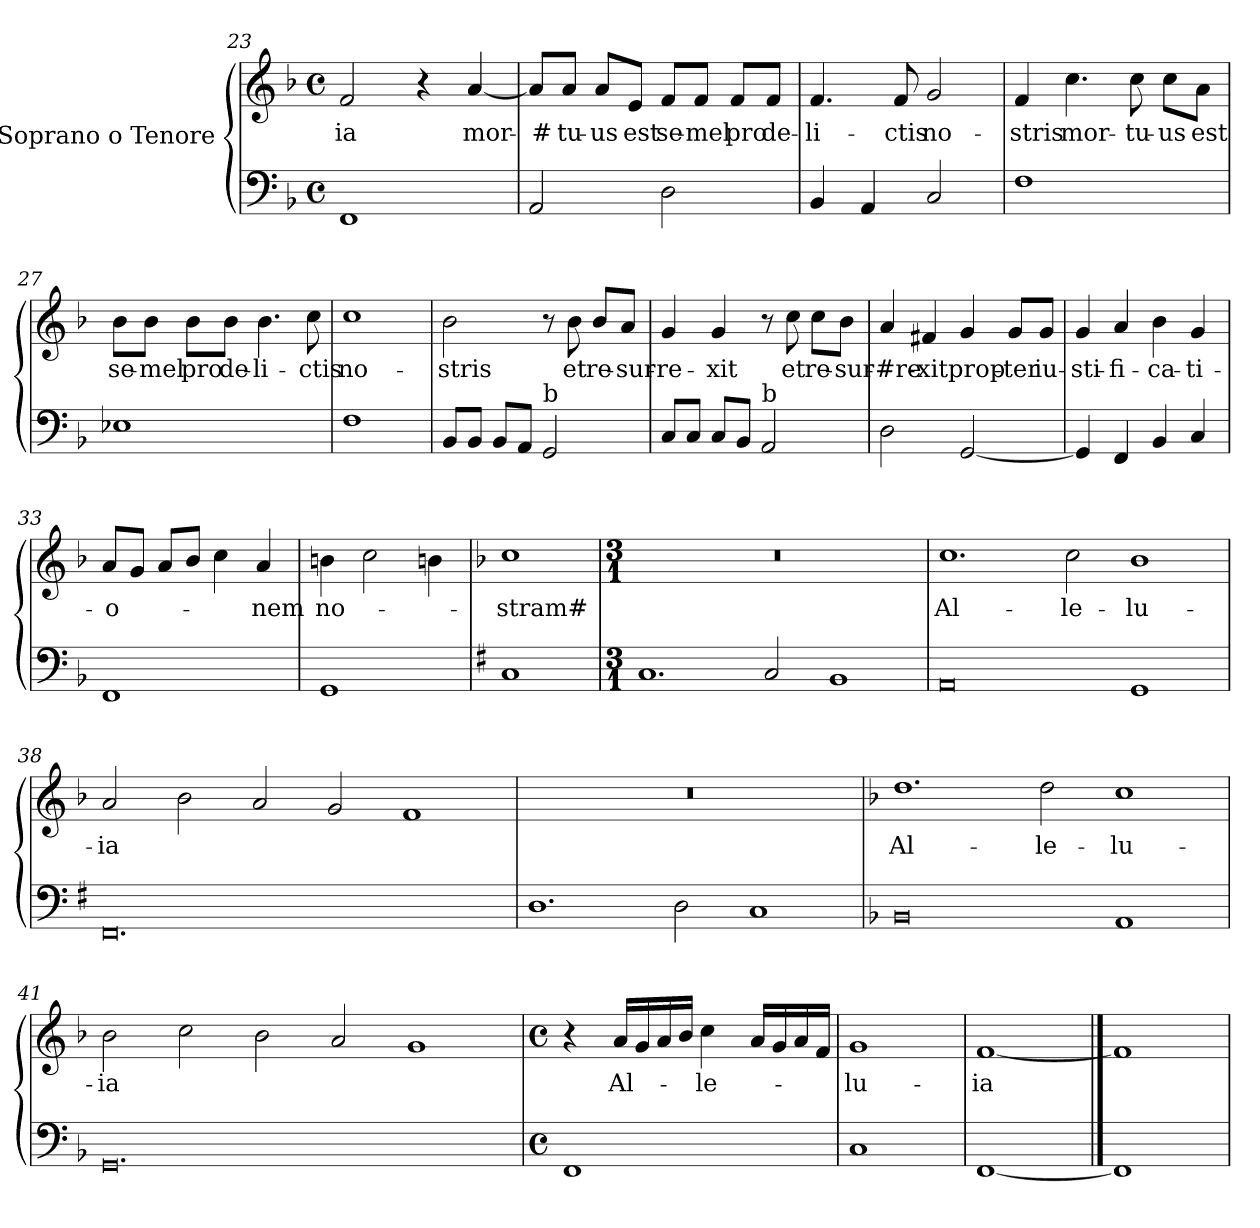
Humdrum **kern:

**kern	**kern	**text
*part2	*part1	*part1
*staff2	*staff1	*staff1
*	*I"Soprano o Tenore	*
*clefF4	*clefG2	*
*k[b-]	*k[b-]	*
*F:	*F:	*
*M4/4	*M4/4	*
*met(c)	*met(c)	*
=23	=23	=23
!	!	!LO:LY:b
1FF	2f/	-ia
.	4r	.
!	!	!LO:LY:b
.	[>4a/	mor-
!!LO:PB:g=z
=24	=24	=24
!	!	!LO:LY:b:rj
2AA/	8a/L]	-#
!	!	!LO:LY:b
.	8a/J	tu-
!	!	!LO:LY:b
.	8a/L	-us
!	!	!LO:LY:b
.	8e/J	est
!	!	!LO:LY:b
2D\	8f/L	se-
!	!	!LO:LY:b
.	8f/J	-mel
!	!	!LO:LY:b
.	8f/L	pro
!	!	!LO:LY:b
.	8f/J	de-
=25	=25	=25
!	!	!LO:LY:b
4BB-/	4.f/	-li-
4AA</	.	.
!	!	!LO:LY:b
.	8f/	-ctis
!	!	!LO:LY:b
2C/	2g/	no-
=26	=26	=26
!	!	!LO:LY:b
1F	4f/	-stris
!	!	!LO:LY:b
.	4.cc\	mor-
!	!	!LO:LY:b
.	8cc\	-tu-
!	!	!LO:LY:b
.	8cc\L	-us
!	!	!LO:LY:b
.	8a\J	est
!!LO:LB:g=z
=27	=27	=27
!	!	!LO:LY:b
1E-X	8b-\L	se-
!	!	!LO:LY:b
.	8b-\J	-mel
!	!	!LO:LY:b
.	8b-\L	pro
!	!	!LO:LY:b
.	8b-\J	de-
!	!	!LO:LY:b
.	4.b-\	-li-
!	!	!LO:LY:b
.	8cc\	-ctis
=28	=28	=28
!	!	!LO:LY:b
1F	1cc	no-
=29	=29	=29
!	!	!LO:LY:b
8BB-/L	2b-\	-stris
8BB-/J	.	.
8BB-/L	.	.
8AA/J	.	.
!LO:TX:a:t=b	!	!
2GG/	8r	.
!	!	!LO:LY:b
.	8b-\	et
!	!	!LO:LY:b
.	8b-/L	re-
!	!	!LO:LY:b
.	8a/J	-sur-
=30	=30	=30
!	!	!LO:LY:b
8C/L	4g/	-re-
8C/J	.	.
!	!	!LO:LY:b
8C/L	4g/	-xit
8BB-/J	.	.
!LO:TX:a:t=b	!	!
2AA/	8r	.
!	!	!LO:LY:b
.	8cc\	et
!	!	!LO:LY:b
.	8cc\L	re-
!	!	!LO:LY:b
.	8b-\J	-sur-
!!LO:LB:g=z
=31	=31	=31
!	!	!LO:LY:b:rj
2D\	4a/	-#re-
!	!	!LO:LY:b
.	4f#X/	-xit
!	!	!LO:LY:b
[<2GG/	4g/	prop-
!	!	!LO:LY:b
.	8g/L	-ter
!	!	!LO:LY:b
.	8g/J	iu-
=32	=32	=32
!	!	!LO:LY:b
4GG/]	4g/	-sti-
!	!	!LO:LY:b
4FF/	4a/	-fi-
!	!	!LO:LY:b
4BB-/	4b-\	-ca-
!	!	!LO:LY:b
4C/	4g/	-ti-
=33	=33	=33
!	!	!LO:LY:b
1FF	8a/L	-o-
.	8g/J	.
.	8a/L	.
.	8b-/J	.
.	4cc\	.
!	!	!LO:LY:b
.	4a/	-nem
!!LO:LB:g=z
=34	=34	=34
!	!	!LO:LY:b
1GG	4bn\	no-
.	2cc\	.
.	4bn\	.
=35	=35	=35
*k[f#]	*	*
*G:	*	*
!	!	!LO:LY:b:rj
1C	1cc	-stram#
=36	=36	=36
*M3/1	*M3/1	*
1.C	0.r	.
2C/	.	.
1BB	.	.
=37	=37	=37
!	!	!LO:LY:b
0AA	1.cc	Al-
!	!	!LO:LY:b
.	2cc\	-le-
!	!	!LO:LY:b:rj
1GG	1b-	-lu-
=38	=38	=38
!	!	!LO:LY:b
0.FF#	2a/	-ia
.	2b-\	.
.	2a/	.
.	2g/	.
.	1f	.
=39	=39	=39
1.D	0.r	.
2D\	.	.
1C	.	.
!!LO:LB:g=z
=40	=40	=40
*k[b-]	*	*
*F:	*	*
!	!	!LO:LY:b
0BB-	1.dd	Al-
!	!	!LO:LY:b
.	2dd\	-le-
!	!	!LO:LY:b:rj
1AA	1cc	-lu-
=41	=41	=41
!	!	!LO:LY:b
0.GG	2b-\	-ia
.	2cc\	.
.	2b-\	.
.	2a/	.
.	1g	.
=42	=42	=42
*M4/4	*M4/4	*
*met(c)	*met(c)	*
1FF	4r	.
!	!	!LO:LY:b
.	16a/LL	Al-
.	16g/	.
.	16a/	.
.	16b-/JJ	.
!	!	!LO:LY:b
.	4cc\	-le-
.	16a/LL	.
.	16g/	.
.	16a/	.
.	16f/JJ	.
=43	=43	=43
!	!	!LO:LY:b:rj
1C	1g	-lu-
=44	=44	=44
!	!	!LO:LY:b:rj
[1FF	[1f	-ia
==45	==45	==45
1FF]	1f]	.
=	=	=
*-	*-	*-
